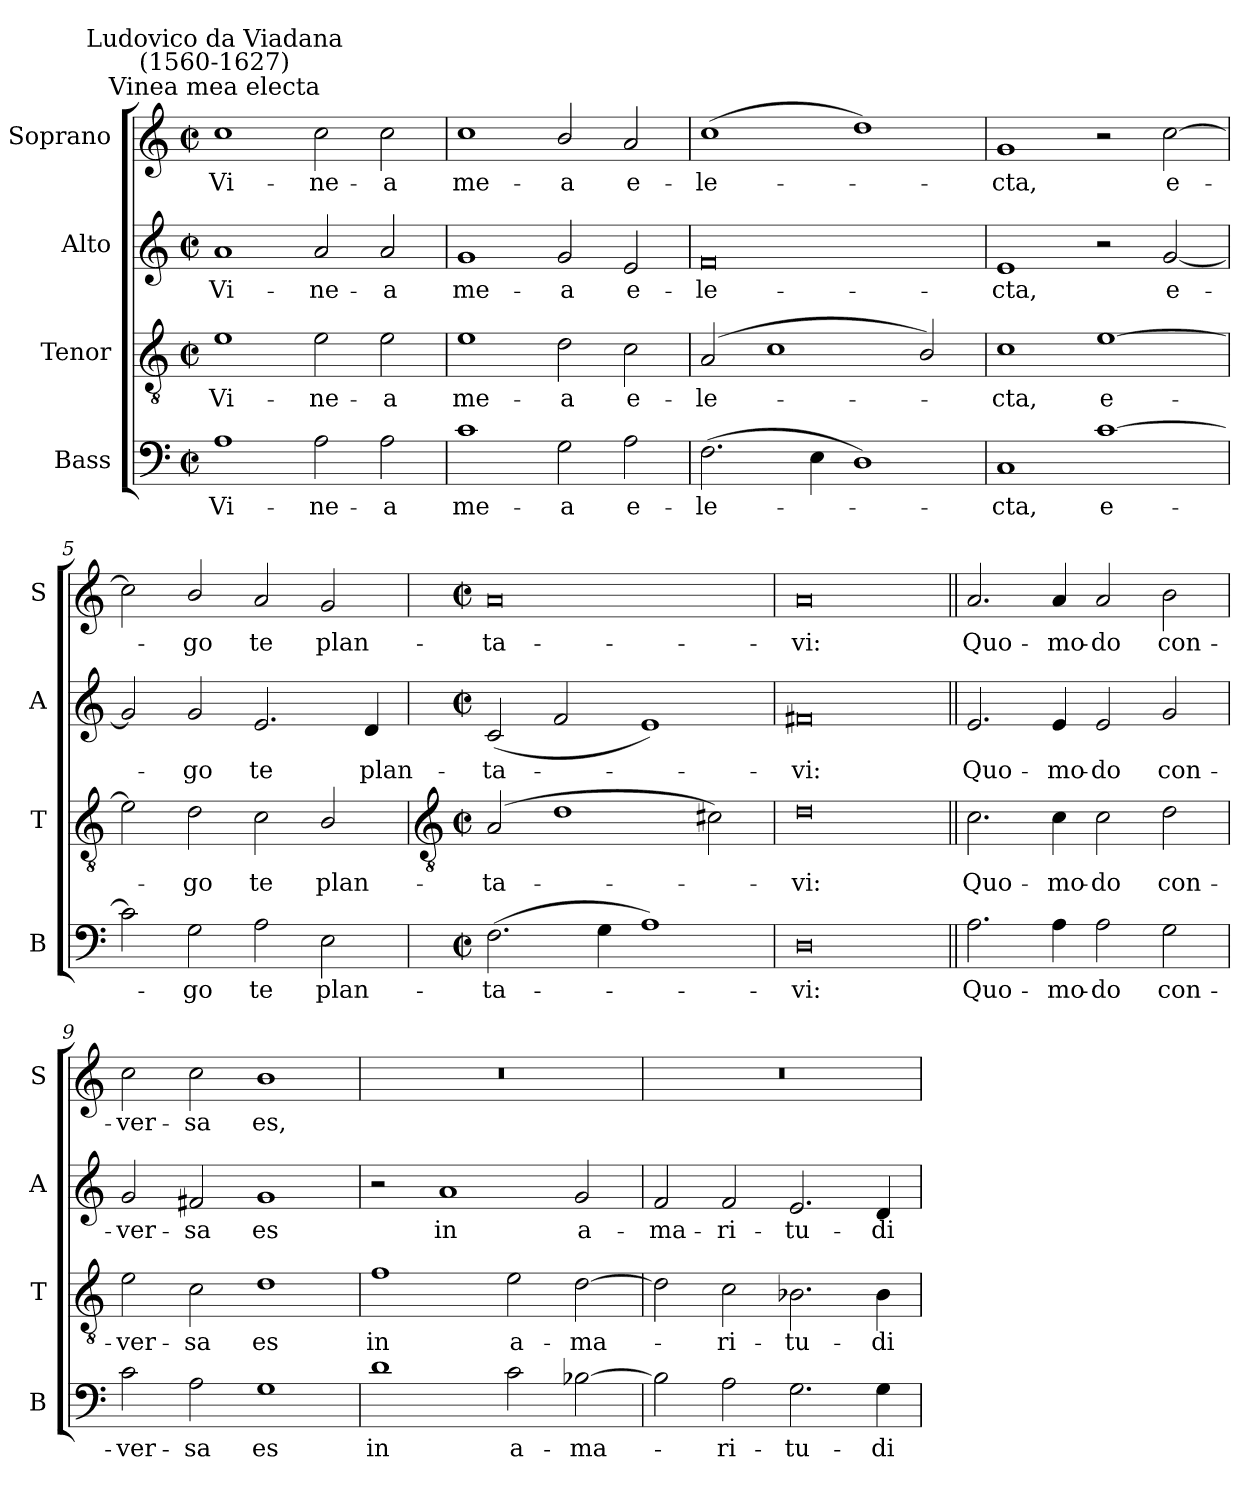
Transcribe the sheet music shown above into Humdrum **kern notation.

**kern	**text	**kern	**text	**kern	**text	**kern	**text
*part4	*part4	*part3	*part3	*part2	*part2	*part1	*part1
*staff4	*staff4	*staff3	*staff3	*staff2	*staff2	*staff1	*staff1
*I"Bass	*	*I"Tenor	*	*I"Alto	*	*I"Soprano	*
*I'B	*	*I'T	*	*I'A	*	*I'S	*
*clefF4	*	*clefGv2	*	*clefG2	*	*clefG2	*
*k[]	*	*k[]	*	*k[]	*	*k[]	*
*C:	*	*C:	*	*C:	*	*C:	*
*M4/2	*	*M4/2	*	*M4/2	*	*M4/2	*
*met(c|)	*	*met(c|)	*	*met(c|)	*	*met(c|)	*
=1	=1	=1	=1	=1	=1	=1	=1
!	!	!	!	!	!	!LO:TX:a:cj:t=Vinea mea electa	!
!	!	!	!	!	!	!LO:TX:a:cj:t=Ludovico da Viadana\n(1560-1627)	!
!	!LO:LY:b	!	!LO:LY:b	!	!LO:LY:b	!	!LO:LY:b
1A	Vi-	1e	Vi-	1a	Vi-	1cc	Vi-
!	!LO:LY:b	!	!LO:LY:b	!	!LO:LY:b	!	!LO:LY:b
2A	-ne-	2e	-ne-	2a	-ne-	2cc	-ne-
!	!LO:LY:b	!	!LO:LY:b	!	!LO:LY:b	!	!LO:LY:b
2A	-a	2e	-a	2a	-a	2cc	-a
=2	=2	=2	=2	=2	=2	=2	=2
!	!LO:LY:b	!	!LO:LY:b	!	!LO:LY:b	!	!LO:LY:b
1c	me-	1e	me-	1g	me-	1cc	me-
!	!LO:LY:b	!	!LO:LY:b	!	!LO:LY:b	!	!LO:LY:b
2G	-a	2d	-a	2g	-a	2b/	-a
!	!LO:LY:b	!	!LO:LY:b	!	!LO:LY:b	!	!LO:LY:b
2A	e-	2c	e-	2e	e-	2a	e-
=3	=3	=3	=3	=3	=3	=3	=3
!	!LO:LY:b	!	!LO:LY:b	!	!LO:LY:b	!	!LO:LY:b
(>2.F	-le-	(<2A	-le-	0f	-le-	(>1cc	-le-
.	.	1c	.	.	.	.	.
4E	.	.	.	.	.	.	.
1D)	.	.	.	.	.	1dd)	.
.	.	2B/)	.	.	.	.	.
=4	=4	=4	=4	=4	=4	=4	=4
!	!LO:LY:b	!	!LO:LY:b	!	!LO:LY:b	!	!LO:LY:b
1C	cta,	1c	cta,	1e	-cta,	1g	cta,
!	!LO:LY:b	!	!LO:LY:b	!	!	!	!
[1c	e-	[1e	e-	2r	.	2r	.
!	!	!	!	!	!LO:LY:b	!	!LO:LY:b
.	.	.	.	[2g	e-	[2cc	e-
=5	=5	=5	=5	=5	=5	=5	=5
2c]	.	2e]	.	2g]	.	2cc]	.
!	!LO:LY:b	!	!LO:LY:b	!	!LO:LY:b	!	!LO:LY:b
2G	go	2d	go	2g	go	2b/	go
!	!LO:LY:b	!	!LO:LY:b	!	!LO:LY:b	!	!LO:LY:b
2A	te	2c	te	2.e	te	2a	te
!	!LO:LY:b	!	!LO:LY:b	!	!	!	!LO:LY:b
2E	plan-	2B/	plan-	.	.	2g	plan-
!	!	!	!	!	!LO:LY:b	!	!
.	.	.	.	4d	plan-	.	.
!!LO:LB:g=z
=6	=6	=6	=6	=6	=6	=6	=6
*	*	*clefGv2	*	*	*	*	*
*M4/2	*	*M4/2	*	*M4/2	*	*M4/2	*
*met(c|)	*	*met(c|)	*	*met(c|)	*	*met(c|)	*
!	!LO:LY:b	!	!LO:LY:b	!	!LO:LY:b	!	!LO:LY:b
(>2.F	-ta-	(<2A	-ta-	(<2c	-ta-	0a	-ta-
.	.	1d	.	2f	.	.	.
4G	.	.	.	.	.	.	.
1A)	.	.	.	1e)	.	.	.
.	.	2c#X)	.	.	.	.	.
=7	=7	=7	=7	=7	=7	=7	=7
!	!LO:LY:b	!	!LO:LY:b	!	!LO:LY:b	!	!LO:LY:b
0D	vi:	0d	vi:	0f#X	vi:	0a	-vi:
=8||	=8||	=8||	=8||	=8||	=8||	=8||	=8||
!	!LO:LY:b	!	!LO:LY:b	!	!LO:LY:b	!	!LO:LY:b
2.A	Quo-	2.c	Quo-	2.e	Quo-	2.a	Quo-
!	!LO:LY:b	!	!LO:LY:b	!	!LO:LY:b	!	!LO:LY:b
4A	-mo-	4c	-mo-	4e	-mo-	4a	-mo-
!	!LO:LY:b	!	!LO:LY:b	!	!LO:LY:b	!	!LO:LY:b
2A	-do	2c	-do	2e	-do	2a	-do
!	!LO:LY:b	!	!LO:LY:b	!	!LO:LY:b	!	!LO:LY:b
2G	con-	2d	con-	2g	con-	2b	con-
=9	=9	=9	=9	=9	=9	=9	=9
!	!LO:LY:b	!	!LO:LY:b	!	!LO:LY:b	!	!LO:LY:b
2c	-ver-	2e	-ver-	2g	-ver-	2cc	-ver-
!	!LO:LY:b	!	!LO:LY:b	!	!LO:LY:b	!	!LO:LY:b
2A	-sa	2c	-sa	2f#X	-sa	2cc	-sa
!	!LO:LY:b	!	!LO:LY:b	!	!LO:LY:b	!	!LO:LY:b
1G	es	1d	es	1g	es	1b	es,
=10	=10	=10	=10	=10	=10	=10	=10
!	!LO:LY:b	!	!LO:LY:b	!	!	!	!
1d	in	1f	in	2r	.	0r	.
!	!	!	!	!	!LO:LY:b	!	!
.	.	.	.	1a	in	.	.
!	!LO:LY:b	!	!LO:LY:b	!	!	!	!
2c	a-	2e	a-	.	.	.	.
!	!LO:LY:b	!	!LO:LY:b	!	!LO:LY:b	!	!
[2B-X	-ma-	[2d	-ma-	2g	a-	.	.
=11	=11	=11	=11	=11	=11	=11	=11
!	!	!	!	!	!LO:LY:b	!	!
2B-]	.	2d]	.	2f	-ma-	0r	.
!	!LO:LY:b	!	!LO:LY:b	!	!LO:LY:b	!	!
2A	ri-	2c	ri-	2f	-ri-	.	.
!	!LO:LY:b	!	!LO:LY:b	!	!LO:LY:b	!	!
2.G	-tu-	2.B-X	-tu-	2.e	-tu-	.	.
!	!LO:LY:b	!	!LO:LY:b	!	!LO:LY:b	!	!
4G	-di-	4B-	-di-	4d	-di-	.	.
=	=	=	=	=	=	=	=
*-	*-	*-	*-	*-	*-	*-	*-
